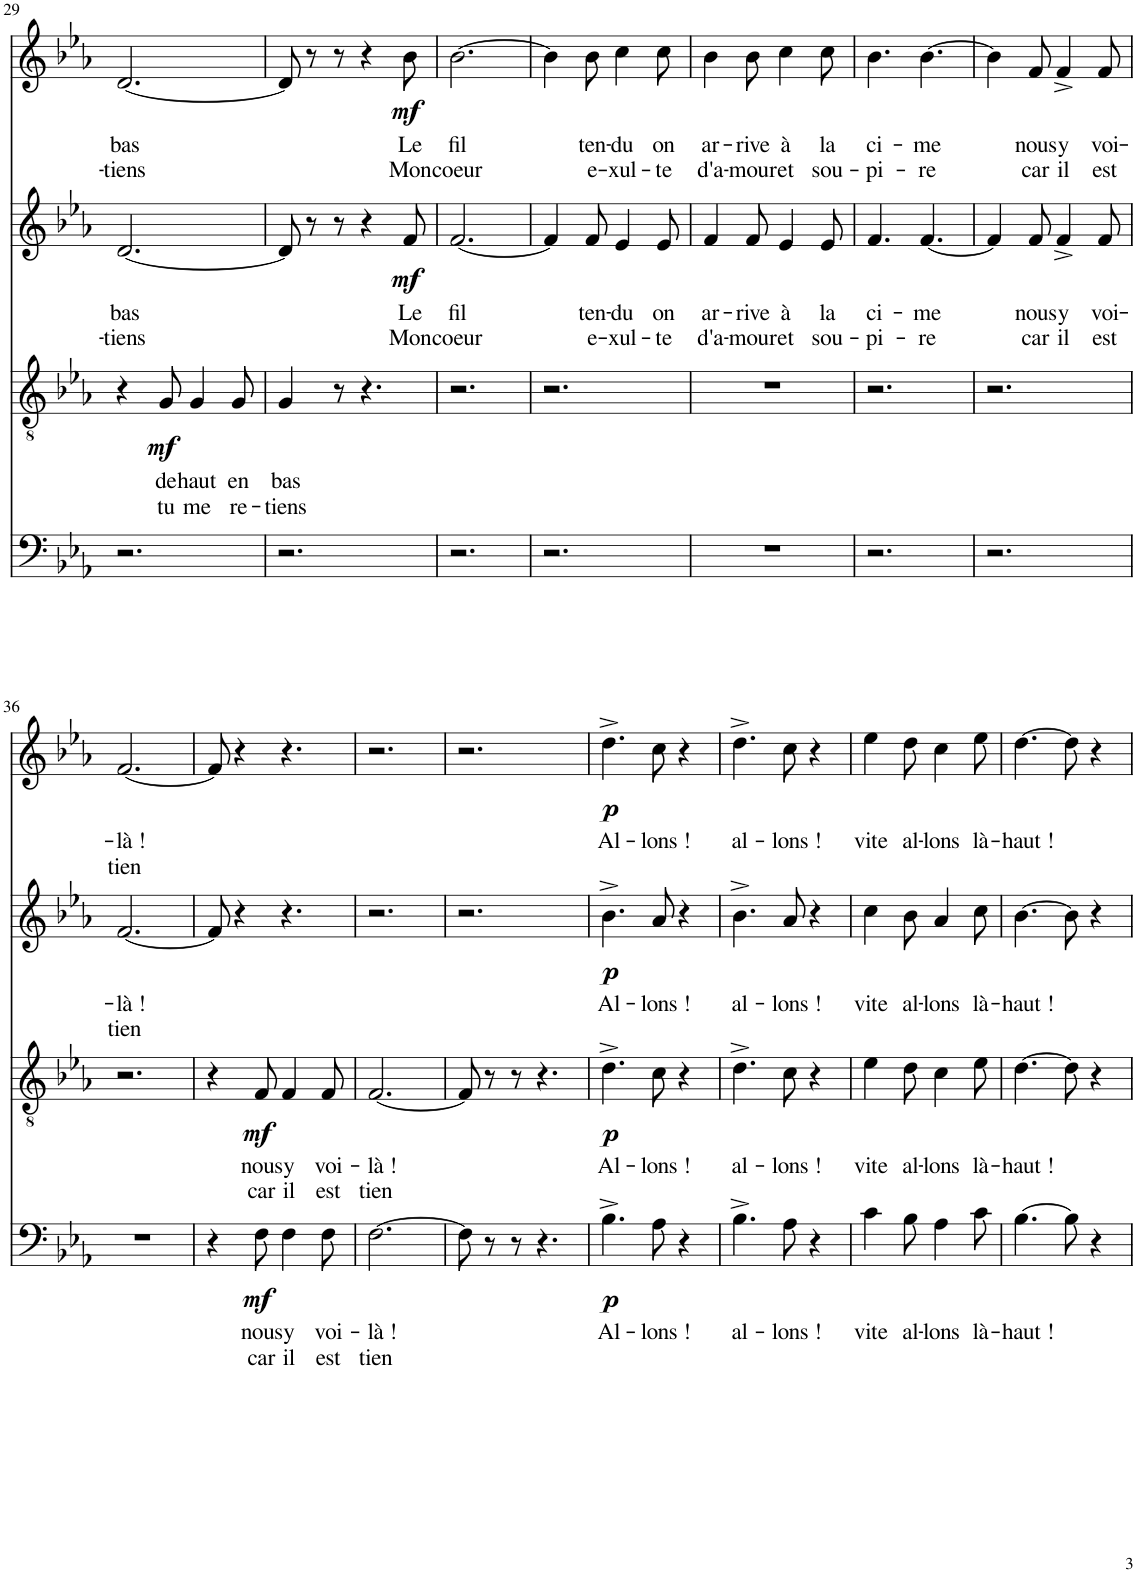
**kern	**text	**text	**dynam	**kern	**text	**text	**dynam	**kern	**text	**text	**dynam	**kern	**text	**text	**dynam
*part4	*part4	*part4	*part4	*part3	*part3	*part3	*part3	*part2	*part2	*part2	*part2	*part1	*part1	*part1	*part1
*staff4	*staff4	*staff4	*staff4	*staff3	*staff3	*staff3	*staff3	*staff2	*staff2	*staff2	*staff2	*staff1	*staff1	*staff1	*staff1
*I"B	*	*	*	*I"T	*	*	*	*I"A	*	*	*	*I"S	*	*	*
!!LO:PB:g=z
*clefF4	*	*	*	*clefGv2	*	*	*	*clefG2	*	*	*	*clefG2	*	*	*
*	*	*	*	*Trd4c7	*	*	*	*	*	*	*	*	*	*	*
*k[b-e-a-]	*	*	*	*k[b-e-a-]	*	*	*	*k[b-e-a-]	*	*	*	*k[b-e-a-]	*	*	*
*E-:	*	*	*	*E-:	*	*	*	*E-:	*	*	*	*E-:	*	*	*
*M6/8	*	*	*	*M6/8	*	*	*	*M6/8	*	*	*	*M6/8	*	*	*
=29	=29	=29	=29	=29	=29	=29	=29	=29	=29	=29	=29	=29	=29	=29	=29
!	!	!	!	!	!	!	!	!	!LO:LY:b	!LO:LY:b	!	!	!LO:LY:b	!LO:LY:b	!
2.r	.	.	.	4r	.	.	.	[2.d/	bas	-tiens	.	[2.d/	bas	-tiens	.
!	!	!	!	!	!LO:LY:b	!LO:LY:b	!LO:DY:b	!	!	!	!	!	!	!	!
.	.	.	.	8G/	de	tu	mf	.	.	.	.	.	.	.	.
!	!	!	!	!	!LO:LY:b	!LO:LY:b	!	!	!	!	!	!	!	!	!
.	.	.	.	4G/	haut	me	.	.	.	.	.	.	.	.	.
!	!	!	!	!	!LO:LY:b	!LO:LY:b	!	!	!	!	!	!	!	!	!
.	.	.	.	8G/	en	re-	.	.	.	.	.	.	.	.	.
=30	=30	=30	=30	=30	=30	=30	=30	=30	=30	=30	=30	=30	=30	=30	=30
!	!	!	!	!	!LO:LY:b	!LO:LY:b	!	!	!	!	!	!	!	!	!
2.r	.	.	.	4G/	bas	-tiens	.	8d/]	.	.	.	8d/]	.	.	.
.	.	.	.	.	.	.	.	8r	.	.	.	8r	.	.	.
.	.	.	.	8r	.	.	.	8r	.	.	.	8r	.	.	.
.	.	.	.	4.r	.	.	.	4r	.	.	.	4r	.	.	.
!	!	!	!	!	!	!	!	!	!LO:LY:b	!LO:LY:b	!LO:DY:b	!	!LO:LY:b	!LO:LY:b	!LO:DY:b
.	.	.	.	.	.	.	.	8f/	Le	Mon	mf	8b-\	Le	Mon	mf
=31	=31	=31	=31	=31	=31	=31	=31	=31	=31	=31	=31	=31	=31	=31	=31
!	!	!	!	!	!	!	!	!	!LO:LY:b	!LO:LY:b	!	!	!LO:LY:b	!LO:LY:b	!
2.r	.	.	.	2.r	.	.	.	[2.f/	fil	coeur	.	[2.b-\	fil	coeur	.
=32	=32	=32	=32	=32	=32	=32	=32	=32	=32	=32	=32	=32	=32	=32	=32
2.r	.	.	.	2.r	.	.	.	4f/]	.	.	.	4b-\]	.	.	.
!	!	!	!	!	!	!	!	!	!LO:LY:b	!LO:LY:b	!	!	!LO:LY:b	!LO:LY:b	!
.	.	.	.	.	.	.	.	8f/	ten-	e-	.	8b-\	ten-	e-	.
!	!	!	!	!	!	!	!	!	!LO:LY:b	!LO:LY:b	!	!	!LO:LY:b	!LO:LY:b	!
.	.	.	.	.	.	.	.	4e-/	-du	-xul-	.	4cc\	-du	-xul-	.
!	!	!	!	!	!	!	!	!	!LO:LY:b	!LO:LY:b	!	!	!LO:LY:b	!LO:LY:b	!
.	.	.	.	.	.	.	.	8e-/	on	-te	.	8cc\	on	-te	.
=33	=33	=33	=33	=33	=33	=33	=33	=33	=33	=33	=33	=33	=33	=33	=33
!	!	!	!	!	!	!	!	!	!LO:LY:b	!LO:LY:b	!	!	!LO:LY:b	!LO:LY:b	!
2.r	.	.	.	2.r	.	.	.	4f/	ar-	d'a-	.	4b-\	ar-	d'a-	.
!	!	!	!	!	!	!	!	!	!LO:LY:b	!LO:LY:b	!	!	!LO:LY:b	!LO:LY:b	!
.	.	.	.	.	.	.	.	8f/	-rive	-mour	.	8b-\	-rive	-mour	.
!	!	!	!	!	!	!	!	!	!LO:LY:b	!LO:LY:b	!	!	!LO:LY:b	!LO:LY:b	!
.	.	.	.	.	.	.	.	4e-/	à	et	.	4cc\	à	et	.
!	!	!	!	!	!	!	!	!	!LO:LY:b	!LO:LY:b	!	!	!LO:LY:b	!LO:LY:b	!
.	.	.	.	.	.	.	.	8e-/	la	sou-	.	8cc\	la	sou-	.
=34	=34	=34	=34	=34	=34	=34	=34	=34	=34	=34	=34	=34	=34	=34	=34
!	!	!	!	!	!	!	!	!	!LO:LY:b	!LO:LY:b	!	!	!LO:LY:b	!LO:LY:b	!
2.r	.	.	.	2.r	.	.	.	4.f/	ci-	-pi-	.	4.b-\	ci-	-pi-	.
!	!	!	!	!	!	!	!	!	!LO:LY:b	!LO:LY:b	!	!	!LO:LY:b	!LO:LY:b	!
.	.	.	.	.	.	.	.	[4.f/	-me	-re	.	[4.b-\	-me	-re	.
=35	=35	=35	=35	=35	=35	=35	=35	=35	=35	=35	=35	=35	=35	=35	=35
2.r	.	.	.	2.r	.	.	.	4f/]	.	.	.	4b-\]	.	.	.
!	!	!	!	!	!	!	!	!	!LO:LY:b	!LO:LY:b	!	!	!LO:LY:b	!LO:LY:b	!
.	.	.	.	.	.	.	.	8f/	nous	car	.	8f/	nous	car	.
!	!	!	!	!	!	!	!	!	!LO:LY:b	!LO:LY:b	!	!	!LO:LY:b	!LO:LY:b	!
.	.	.	.	.	.	.	.	4f^/	y	il	.	4f^/	y	il	.
!	!	!	!	!	!	!	!	!	!LO:LY:b	!LO:LY:b	!	!	!LO:LY:b	!LO:LY:b	!
.	.	.	.	.	.	.	.	8f/	voi-	est	.	8f/	voi-	est	.
!!LO:LB:g=z
=36	=36	=36	=36	=36	=36	=36	=36	=36	=36	=36	=36	=36	=36	=36	=36
!	!	!	!	!	!	!	!	!	!LO:LY:b	!LO:LY:b	!	!	!LO:LY:b	!LO:LY:b	!
2.r	.	.	.	2.r	.	.	.	[2.f/	-là !	tien	.	[2.f/	-là !	tien	.
=37	=37	=37	=37	=37	=37	=37	=37	=37	=37	=37	=37	=37	=37	=37	=37
4r	.	.	.	4r	.	.	.	8f/]	.	.	.	8f/]	.	.	.
.	.	.	.	.	.	.	.	4r	.	.	.	4r	.	.	.
!	!LO:LY:b	!LO:LY:b	!LO:DY:b	!	!LO:LY:b	!LO:LY:b	!LO:DY:b	!	!	!	!	!	!	!	!
8F\	nous	car	mf	8F/	nous	car	mf	.	.	.	.	.	.	.	.
!	!LO:LY:b	!LO:LY:b	!	!	!LO:LY:b	!LO:LY:b	!	!	!	!	!	!	!	!	!
4F\	y	il	.	4F/	y	il	.	4.r	.	.	.	4.r	.	.	.
!	!LO:LY:b	!LO:LY:b	!	!	!LO:LY:b	!LO:LY:b	!	!	!	!	!	!	!	!	!
8F\	voi-	est	.	8F/	voi-	est	.	.	.	.	.	.	.	.	.
=38	=38	=38	=38	=38	=38	=38	=38	=38	=38	=38	=38	=38	=38	=38	=38
!	!LO:LY:b	!LO:LY:b	!	!	!LO:LY:b	!LO:LY:b	!	!	!	!	!	!	!	!	!
[2.F\	-là !	tien	.	[2.F/	-là !	tien	.	2.r	.	.	.	2.r	.	.	.
=39	=39	=39	=39	=39	=39	=39	=39	=39	=39	=39	=39	=39	=39	=39	=39
8F\]	.	.	.	8F/]	.	.	.	2.r	.	.	.	2.r	.	.	.
8r	.	.	.	8r	.	.	.	.	.	.	.	.	.	.	.
8r	.	.	.	8r	.	.	.	.	.	.	.	.	.	.	.
4.r	.	.	.	4.r	.	.	.	.	.	.	.	.	.	.	.
=40	=40	=40	=40	=40	=40	=40	=40	=40	=40	=40	=40	=40	=40	=40	=40
!	!LO:LY:b	!	!LO:DY:b	!	!LO:LY:b	!	!LO:DY:b	!	!LO:LY:b	!	!LO:DY:b	!	!LO:LY:b	!	!LO:DY:b
4.B-^\	Al-	.	p	4.d^\	Al-	.	p	4.b-^\	Al-	.	p	4.dd^\	Al-	.	p
!	!LO:LY:b	!	!	!	!LO:LY:b	!	!	!	!LO:LY:b	!	!	!	!LO:LY:b	!	!
8A-\	-lons !	.	.	8c\	-lons !	.	.	8a-/	-lons !	.	.	8cc\	-lons !	.	.
4r	.	.	.	4r	.	.	.	4r	.	.	.	4r	.	.	.
=41	=41	=41	=41	=41	=41	=41	=41	=41	=41	=41	=41	=41	=41	=41	=41
!	!LO:LY:b	!	!	!	!LO:LY:b	!	!	!	!LO:LY:b	!	!	!	!LO:LY:b	!	!
4.B-^\	al-	.	.	4.d^\	al-	.	.	4.b-^\	al-	.	.	4.dd^\	al-	.	.
!	!LO:LY:b	!	!	!	!LO:LY:b	!	!	!	!LO:LY:b	!	!	!	!LO:LY:b	!	!
8A-\	-lons !	.	.	8c\	-lons !	.	.	8a-/	-lons !	.	.	8cc\	-lons !	.	.
4r	.	.	.	4r	.	.	.	4r	.	.	.	4r	.	.	.
=42	=42	=42	=42	=42	=42	=42	=42	=42	=42	=42	=42	=42	=42	=42	=42
!	!LO:LY:b	!	!	!	!LO:LY:b	!	!	!	!LO:LY:b	!	!	!	!LO:LY:b	!	!
4c\	vite	.	.	4e-\	vite	.	.	4cc\	vite	.	.	4ee-\	vite	.	.
!	!LO:LY:b	!	!	!	!LO:LY:b	!	!	!	!LO:LY:b	!	!	!	!LO:LY:b	!	!
8B-\	al-	.	.	8d\	al-	.	.	8b-\	al-	.	.	8dd\	al-	.	.
!	!LO:LY:b	!	!	!	!LO:LY:b	!	!	!	!LO:LY:b	!	!	!	!LO:LY:b	!	!
4A-\	-lons	.	.	4c\	-lons	.	.	4a-/	-lons	.	.	4cc\	-lons	.	.
!	!LO:LY:b	!	!	!	!LO:LY:b	!	!	!	!LO:LY:b	!	!	!	!LO:LY:b	!	!
8c\	là-	.	.	8e-\	là-	.	.	8cc\	là-	.	.	8ee-\	là-	.	.
=43	=43	=43	=43	=43	=43	=43	=43	=43	=43	=43	=43	=43	=43	=43	=43
!	!LO:LY:b	!	!	!	!LO:LY:b	!	!	!	!LO:LY:b	!	!	!	!LO:LY:b	!	!
[4.B-\	-haut !	.	.	[4.d\	-haut !	.	.	[4.b-\	-haut !	.	.	[4.dd\	-haut !	.	.
8B-\]	.	.	.	8d\]	.	.	.	8b-\]	.	.	.	8dd\]	.	.	.
4r	.	.	.	4r	.	.	.	4r	.	.	.	4r	.	.	.
=	=	=	=	=	=	=	=	=	=	=	=	=	=	=	=
*-	*-	*-	*-	*-	*-	*-	*-	*-	*-	*-	*-	*-	*-	*-	*-
